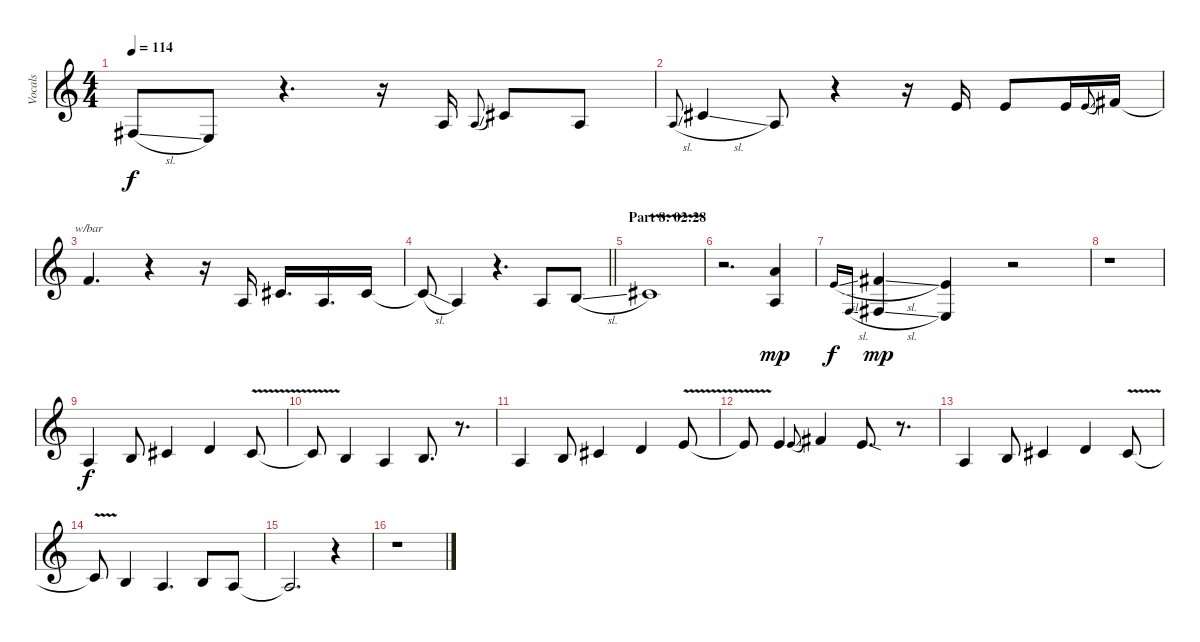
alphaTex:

\track ("Vocals" "Vocals") {instrument tenorsax}
\staff {score}
\tuning (E4 B3 G3 D3 A2 E2) {hide}
\ts (4 4)
\tempo 114
\clef g2
\ks c
4.4{sl t}.8{dy f} 2.4.8 r.4{d} r.16 7.4.16 7.4{sl}.8{gr onbeat} 11.4.8 7.4.8 |
7.4{sl}.8{gr onbeat} 11.4{sl}.4 7.4.8 r.4 r.16 14.4.16 14.4.8 14.4.16 14.4{sl}.8{gr onbeat} 16.4.16 |
16.4{t}.4{d tbe (custom default 0 0 10 0 15 -4 40 -4 50 -10 60 -10)} r.4 r.16 7.4.16 11.4.16{d} 7.4.16{d} 11.4.16 |
\barLineRight lightlight
11.4{sl t}.8 7.4.4 r.4{d} 7.4.8 9.4{sl}.8 |
\section ("" "Part 8: 02:28")
11.4{v}.1 |
r.2{d} (10.2 7.4).4{dy mp} |
5.2{sl}.16{gr onbeat dy f} 3.4{sl}.16{gr onbeat} (7.2{sl} 4.4{sl}).4{dy mp} (5.2 2.4).4 r.2 |
r.1 |
7.4.4{dy f} 9.4.8 11.4.4 12.4.4 11.4{v}.8 |
11.4{t}.8 9.4.4 7.4.4 9.4.8{d} r.8{d} |
7.4.4 9.4.8 11.4.4 12.4.4 14.4{v}.8 |
14.4{t}.8 14.4.4 14.4{sl}.8{gr onbeat} 16.4.4 14.4{sod}.8{d} r.8{d} |
7.4.4 9.4.8 11.4.4 12.4.4 11.4{v}.8 |
11.4{t}.8 9.4.4 7.4.4{d} 9.4.8 7.4.8 |
7.4{t}.2{d} r.4 |
r.1
